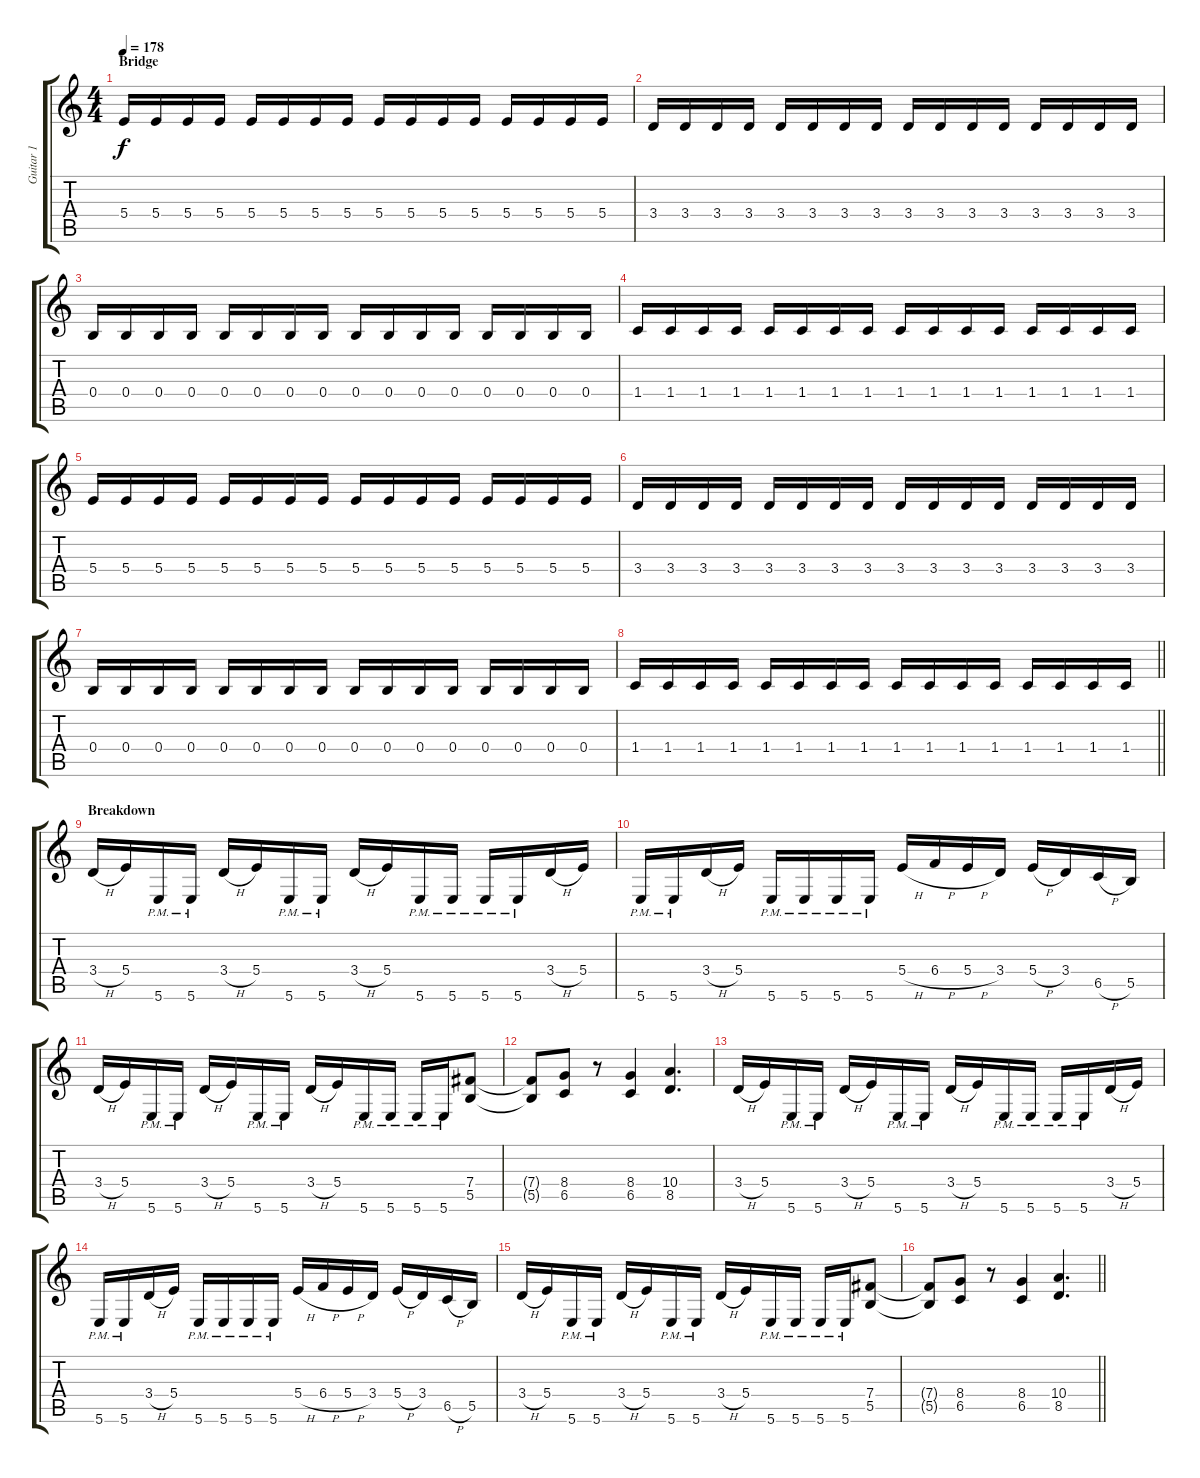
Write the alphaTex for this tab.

\track ("Guitar 1" "Guitar 1") {instrument distortionguitar}
\staff {score tabs}
\tuning (Db4 Ab3 E3 B2 Gb2 B1) {hide}
\ts (4 4)
\section ("" "Bridge")
\tempo 178
\clef g2
\ks c
5.4.16{dy f} 5.4.16 5.4.16 5.4.16 5.4.16 5.4.16 5.4.16 5.4.16 5.4.16 5.4.16 5.4.16 5.4.16 5.4.16 5.4.16 5.4.16 5.4.16 |
3.4.16 3.4.16 3.4.16 3.4.16 3.4.16 3.4.16 3.4.16 3.4.16 3.4.16 3.4.16 3.4.16 3.4.16 3.4.16 3.4.16 3.4.16 3.4.16 |
0.4.16 0.4.16 0.4.16 0.4.16 0.4.16 0.4.16 0.4.16 0.4.16 0.4.16 0.4.16 0.4.16 0.4.16 0.4.16 0.4.16 0.4.16 0.4.16 |
1.4.16 1.4.16 1.4.16 1.4.16 1.4.16 1.4.16 1.4.16 1.4.16 1.4.16 1.4.16 1.4.16 1.4.16 1.4.16 1.4.16 1.4.16 1.4.16 |
5.4.16 5.4.16 5.4.16 5.4.16 5.4.16 5.4.16 5.4.16 5.4.16 5.4.16 5.4.16 5.4.16 5.4.16 5.4.16 5.4.16 5.4.16 5.4.16 |
3.4.16 3.4.16 3.4.16 3.4.16 3.4.16 3.4.16 3.4.16 3.4.16 3.4.16 3.4.16 3.4.16 3.4.16 3.4.16 3.4.16 3.4.16 3.4.16 |
0.4.16 0.4.16 0.4.16 0.4.16 0.4.16 0.4.16 0.4.16 0.4.16 0.4.16 0.4.16 0.4.16 0.4.16 0.4.16 0.4.16 0.4.16 0.4.16 |
\barLineRight lightlight
1.4.16 1.4.16 1.4.16 1.4.16 1.4.16 1.4.16 1.4.16 1.4.16 1.4.16 1.4.16 1.4.16 1.4.16 1.4.16 1.4.16 1.4.16 1.4.16 |
\section ("" "Breakdown")
3.4{h}.16 5.4.16 5.6{pm}.16 5.6{pm}.16 3.4{h}.16 5.4.16 5.6{pm}.16 5.6{pm}.16 3.4{h}.16 5.4.16 5.6{pm}.16 5.6{pm}.16 5.6{pm}.16 5.6{pm}.16 3.4{h}.16 5.4.16 |
5.6{pm}.16 5.6{pm}.16 3.4{h}.16 5.4.16 5.6{pm}.16 5.6{pm}.16 5.6{pm}.16 5.6{pm}.16 5.4{h}.16 6.4{h}.16 5.4{h}.16 3.4.16 5.4{h}.16 3.4.16 6.5{h}.16 5.5.16 |
3.4{h}.16 5.4.16 5.6{pm}.16 5.6{pm}.16 3.4{h}.16 5.4.16 5.6{pm}.16 5.6{pm}.16 3.4{h}.16 5.4.16 5.6{pm}.16 5.6{pm}.16 5.6{pm}.16 5.6{pm}.16 (7.4 5.5).8 |
(7.4{t} 5.5{t}).8 (8.4 6.5).8 r.8 (8.4 6.5).4 (10.4 8.5).4{d} |
3.4{h}.16 5.4.16 5.6{pm}.16 5.6{pm}.16 3.4{h}.16 5.4.16 5.6{pm}.16 5.6{pm}.16 3.4{h}.16 5.4.16 5.6{pm}.16 5.6{pm}.16 5.6{pm}.16 5.6{pm}.16 3.4{h}.16 5.4.16 |
5.6{pm}.16 5.6{pm}.16 3.4{h}.16 5.4.16 5.6{pm}.16 5.6{pm}.16 5.6{pm}.16 5.6{pm}.16 5.4{h}.16 6.4{h}.16 5.4{h}.16 3.4.16 5.4{h}.16 3.4.16 6.5{h}.16 5.5.16 |
3.4{h}.16 5.4.16 5.6{pm}.16 5.6{pm}.16 3.4{h}.16 5.4.16 5.6{pm}.16 5.6{pm}.16 3.4{h}.16 5.4.16 5.6{pm}.16 5.6{pm}.16 5.6{pm}.16 5.6{pm}.16 (7.4 5.5).8 |
\barLineRight lightlight
(7.4{t} 5.5{t}).8 (8.4 6.5).8 r.8 (8.4 6.5).4 (10.4 8.5).4{d}
